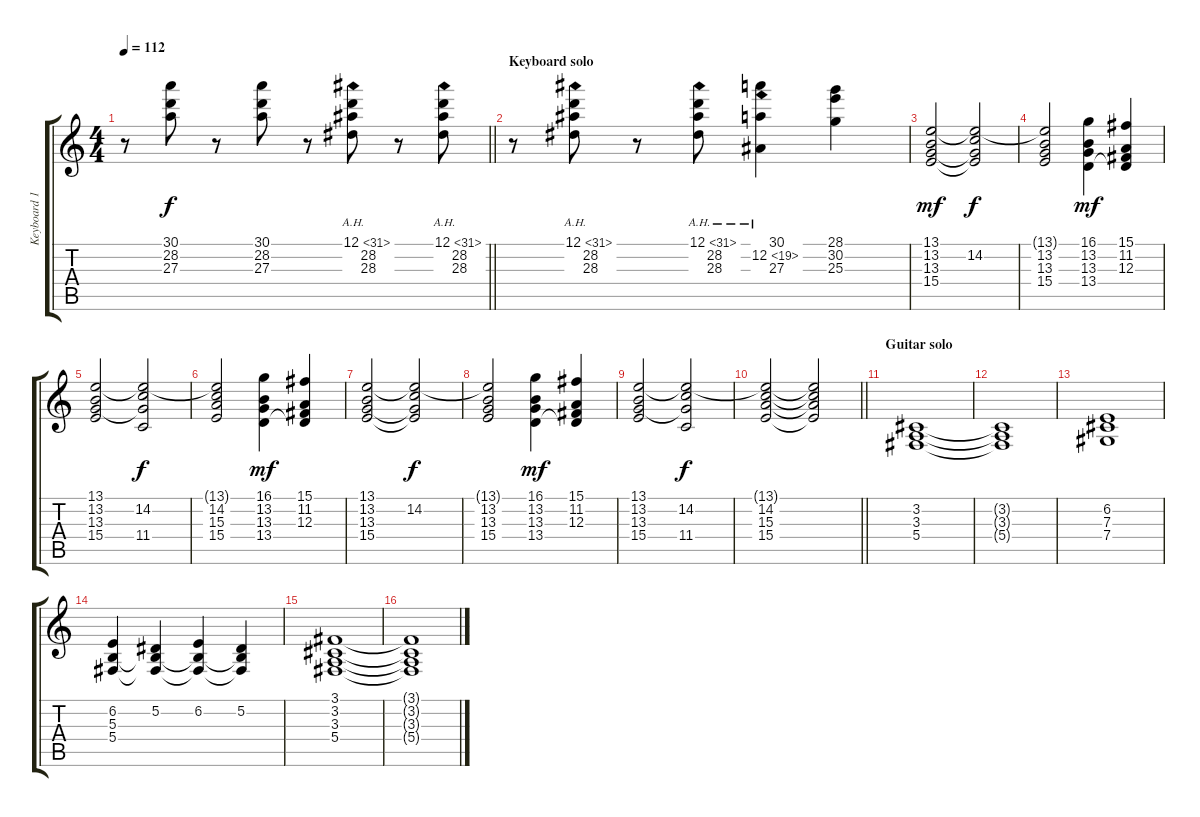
\track ("Keyboard 1" "Keyboard 1") {instrument stringensemble1}
\staff {score tabs}
\tuning (Eb4 Bb3 Gb3 Db3 Ab2 Eb2) {hide}
\ts (4 4)
\tempo 112
\clef g2
\barLineRight lightlight
\ks c
r.8{dy f} (30.1 28.2 27.3).8 r.8 (30.1 28.2 27.3).8 r.8 (12.1{ah 19} 28.2 28.3).8 r.8 (12.1{ah 19} 28.2 28.3).8 |
\section ("" "Keyboard solo")
r.8 (12.1{ah 19} 28.2 28.3).8 r.8 (12.1{ah 19} 28.2 28.3).8 (30.1 12.2{ah 7} 27.3).4 (28.1 30.2 25.3).4 |
(13.1 13.2 13.3 15.4).2{dy mf} (13.1{t} 14.2 13.3{t} 15.4{t}).2{dy f} |
(13.1{t} 13.2 13.3 15.4).2 (16.1 13.2 13.3 13.4).4{dy mf} (15.1 11.2 12.3 13.4{t}).4 |
(13.1 13.2 13.3 15.4).2 (13.1{t} 14.2 13.3{t} 11.4).2{dy f} |
(13.1{t} 14.2 15.3 15.4).2 (16.1 13.2 13.3 13.4).4{dy mf} (15.1 11.2 12.3 13.4{t}).4 |
(13.1 13.2 13.3 15.4).2 (13.1{t} 14.2 13.3{t} 15.4{t}).2{dy f} |
(13.1{t} 13.2 13.3 15.4).2 (16.1 13.2 13.3 13.4).4{dy mf} (15.1 11.2 12.3 13.4{t}).4 |
(13.1 13.2 13.3 15.4).2 (13.1{t} 14.2 13.3{t} 11.4).2{dy f} |
\barLineRight lightlight
(13.1{t} 14.2 15.3 15.4).2 (13.1{t} 14.2{t} 15.3{t} 15.4{t}).2 |
\section ("" "Guitar solo")
(3.2 3.3 5.4).1 |
(3.2{t} 3.3{t} 5.4{t}).1 |
(6.2 7.3 7.4).1 |
(6.2 5.3 5.4).4 (5.2 5.3{t} 5.4{t}).4 (6.2 5.3{t} 5.4{t}).4 (5.2 5.3{t} 5.4{t}).4 |
(3.1 3.2 3.3 5.4).1 |
(3.1{t} 3.2{t} 3.3{t} 5.4{t}).1
